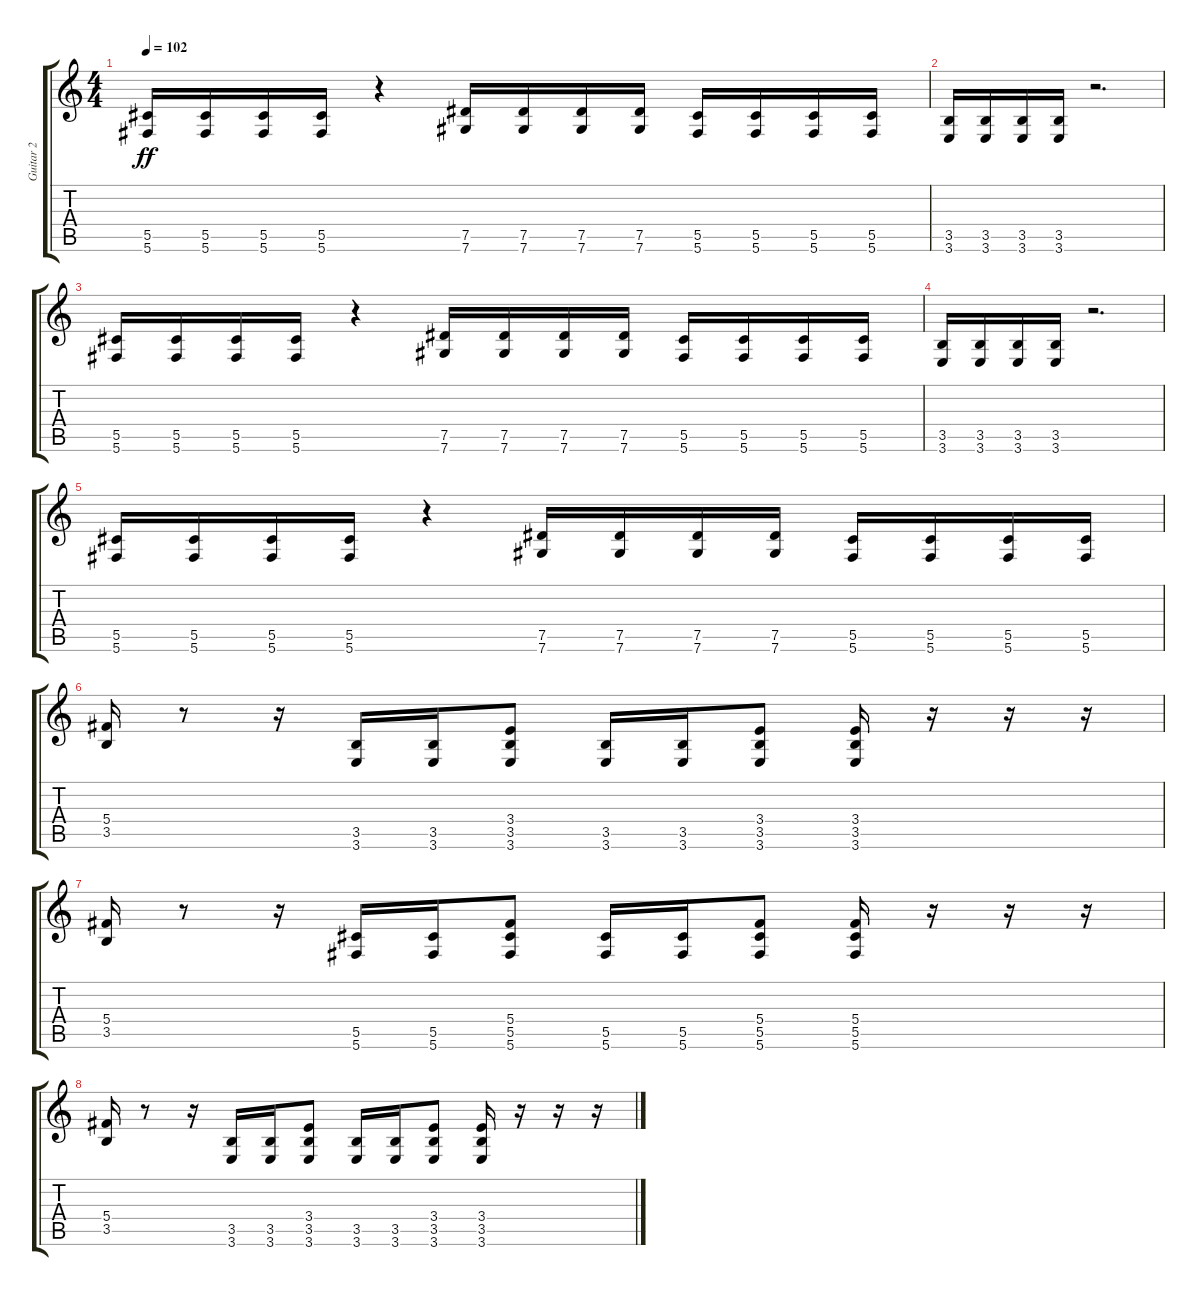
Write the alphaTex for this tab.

\track ("Guitar 2 " "Guitar 2 ") {instrument distortionguitar}
\staff {score tabs}
\tuning (Eb4 Bb3 Gb3 Db3 Ab2 Db2) {hide}
\ts (4 4)
\tempo 102
\clef g2
\ks c
(5.5 5.6).16{dy ff} (5.5 5.6).16 (5.5 5.6).16 (5.5 5.6).16 r.4 (7.5 7.6).16 (7.5 7.6).16 (7.5 7.6).16 (7.5 7.6).16 (5.5 5.6).16 (5.5 5.6).16 (5.5 5.6).16 (5.5 5.6).16 |
(3.5 3.6).16 (3.5 3.6).16 (3.5 3.6).16 (3.5 3.6).16 r.2{d} |
(5.5 5.6).16 (5.5 5.6).16 (5.5 5.6).16 (5.5 5.6).16 r.4 (7.5 7.6).16 (7.5 7.6).16 (7.5 7.6).16 (7.5 7.6).16 (5.5 5.6).16 (5.5 5.6).16 (5.5 5.6).16 (5.5 5.6).16 |
(3.5 3.6).16 (3.5 3.6).16 (3.5 3.6).16 (3.5 3.6).16 r.2{d} |
(5.5 5.6).16 (5.5 5.6).16 (5.5 5.6).16 (5.5 5.6).16 r.4 (7.5 7.6).16 (7.5 7.6).16 (7.5 7.6).16 (7.5 7.6).16 (5.5 5.6).16 (5.5 5.6).16 (5.5 5.6).16 (5.5 5.6).16 |
(5.4 3.5).16 r.8 r.16 (3.5 3.6).16 (3.5 3.6).16 (3.4 3.5 3.6).8 (3.5 3.6).16 (3.5 3.6).16 (3.4 3.5 3.6).8 (3.4 3.5 3.6).16 r.16 r.16 r.16 |
(5.4 3.5).16 r.8 r.16 (5.5 5.6).16 (5.5 5.6).16 (5.4 5.5 5.6).8 (5.5 5.6).16 (5.5 5.6).16 (5.4 5.5 5.6).8 (5.4 5.5 5.6).16 r.16 r.16 r.16 |
(5.4 3.5).16 r.8 r.16 (3.5 3.6).16 (3.5 3.6).16 (3.4 3.5 3.6).8 (3.5 3.6).16 (3.5 3.6).16 (3.4 3.5 3.6).8 (3.4 3.5 3.6).16 r.16 r.16 r.16
